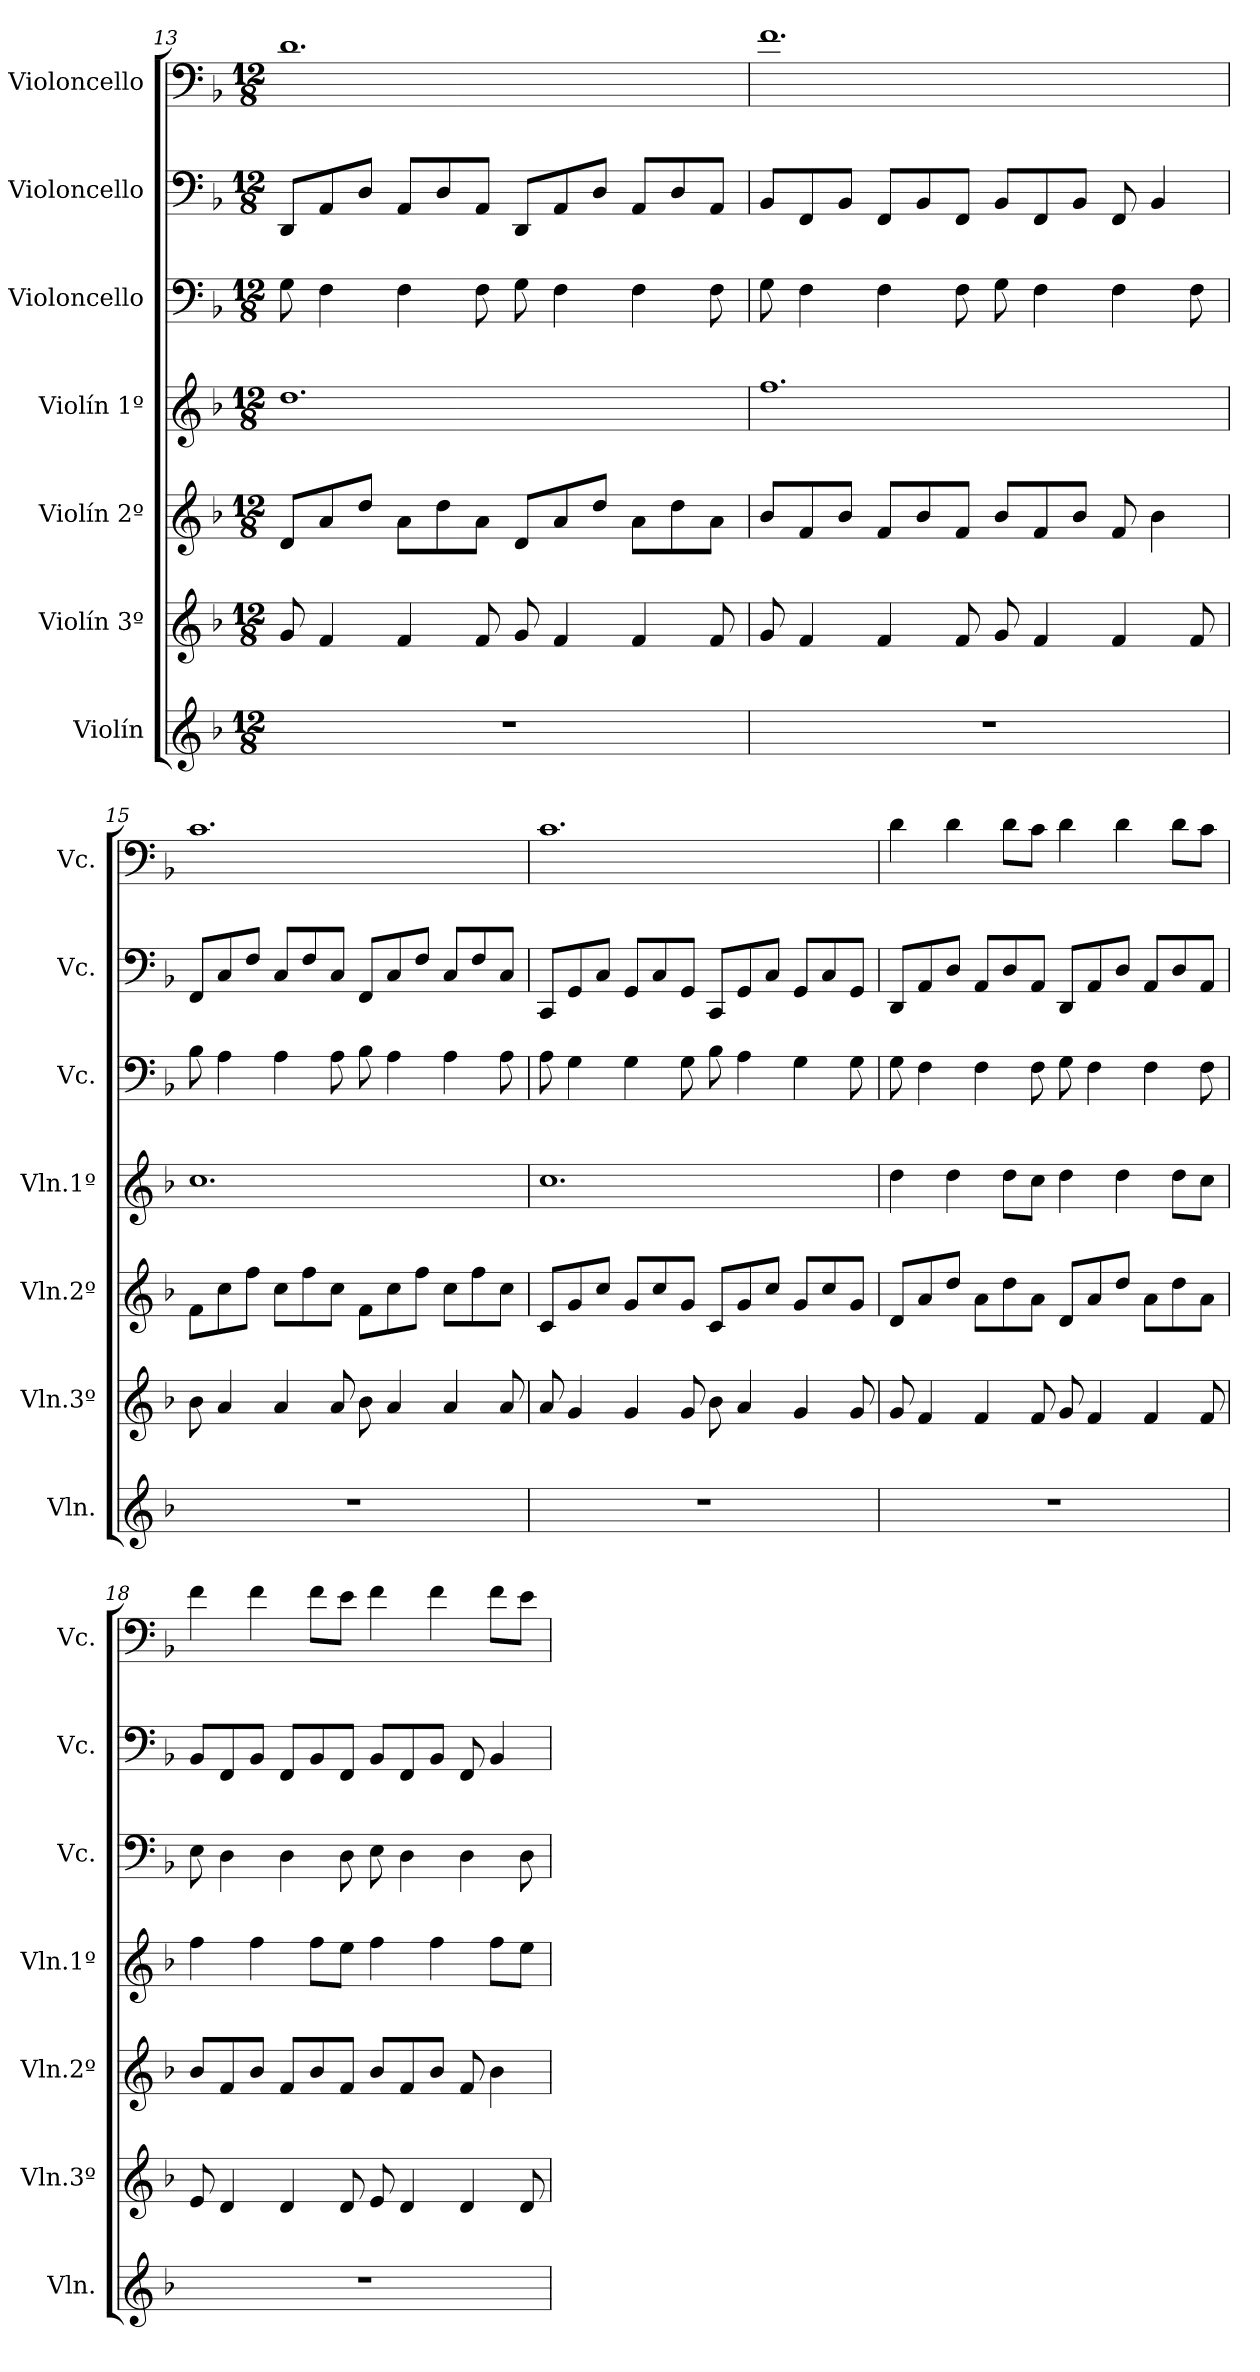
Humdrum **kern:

**kern	**kern	**kern	**kern	**kern	**kern	**kern
*part7	*part6	*part5	*part4	*part3	*part2	*part1
*staff7	*staff6	*staff5	*staff4	*staff3	*staff2	*staff1
*I"Violín	*I"Violín 3º	*I"Violín 2º	*I"Violín 1º	*I"Violoncello	*I"Violoncello	*I"Violoncello
*I'Vln.	*I'Vln.3º	*I'Vln.2º	*I'Vln.1º	*I'Vc.	*I'Vc.	*I'Vc.
!!LO:PB:g=z
*clefG2	*clefG2	*clefG2	*clefG2	*clefF4	*clefF4	*clefF4
*k[b-]	*k[b-]	*k[b-]	*k[b-]	*k[b-]	*k[b-]	*k[b-]
*M12/8	*M12/8	*M12/8	*M12/8	*M12/8	*M12/8	*M12/8
=13	=13	=13	=13	=13	=13	=13
1.r	8g/	8d/L	1.dd	8G\	8DD/L	1.d
.	4f/	8a/	.	4F\	8AA/	.
.	.	8dd/J	.	.	8D/J	.
.	4f/	8a\L	.	4F\	8AA/L	.
.	.	8dd\	.	.	8D/	.
.	8f/	8a\J	.	8F\	8AA/J	.
.	8g/	8d/L	.	8G\	8DD/L	.
.	4f/	8a/	.	4F\	8AA/	.
.	.	8dd/J	.	.	8D/J	.
.	4f/	8a\L	.	4F\	8AA/L	.
.	.	8dd\	.	.	8D/	.
.	8f/	8a\J	.	8F\	8AA/J	.
=14	=14	=14	=14	=14	=14	=14
1.r	8g/	8b-/L	1.ff	8G\	8BB-/L	1.f
.	4f/	8f/	.	4F\	8FF/	.
.	.	8b-/J	.	.	8BB-/J	.
.	4f/	8f/L	.	4F\	8FF/L	.
.	.	8b-/	.	.	8BB-/	.
.	8f/	8f/J	.	8F\	8FF/J	.
.	8g/	8b-/L	.	8G\	8BB-/L	.
.	4f/	8f/	.	4F\	8FF/	.
.	.	8b-/J	.	.	8BB-/J	.
.	4f/	8f/	.	4F\	8FF/	.
.	.	4b-\	.	.	4BB-/	.
.	8f/	.	.	8F\	.	.
=15	=15	=15	=15	=15	=15	=15
1.r	8b-\	8f\L	1.cc	8B-\	8FF/L	1.c
.	4a/	8cc\	.	4A\	8C/	.
.	.	8ff\J	.	.	8F/J	.
.	4a/	8cc\L	.	4A\	8C/L	.
.	.	8ff\	.	.	8F/	.
.	8a/	8cc\J	.	8A\	8C/J	.
.	8b-\	8f\L	.	8B-\	8FF/L	.
.	4a/	8cc\	.	4A\	8C/	.
.	.	8ff\J	.	.	8F/J	.
.	4a/	8cc\L	.	4A\	8C/L	.
.	.	8ff\	.	.	8F/	.
.	8a/	8cc\J	.	8A\	8C/J	.
!!LO:LB:g=z
=16	=16	=16	=16	=16	=16	=16
1.r	8a/	8c/L	1.cc	8A\	8CC/L	1.c
.	4g/	8g/	.	4G\	8GG/	.
.	.	8cc/J	.	.	8C/J	.
.	4g/	8g/L	.	4G\	8GG/L	.
.	.	8cc/	.	.	8C/	.
.	8g/	8g/J	.	8G\	8GG/J	.
.	8b-\	8c/L	.	8B-\	8CC/L	.
.	4a/	8g/	.	4A\	8GG/	.
.	.	8cc/J	.	.	8C/J	.
.	4g/	8g/L	.	4G\	8GG/L	.
.	.	8cc/	.	.	8C/	.
.	8g/	8g/J	.	8G\	8GG/J	.
=17	=17	=17	=17	=17	=17	=17
1.r	8g/	8d/L	4dd\	8G\	8DD/L	4d\
.	4f/	8a/	.	4F\	8AA/	.
.	.	8dd/J	4dd\	.	8D/J	4d\
.	4f/	8a\L	.	4F\	8AA/L	.
.	.	8dd\	8dd\L	.	8D/	8d\L
.	8f/	8a\J	8cc\J	8F\	8AA/J	8c\J
.	8g/	8d/L	4dd\	8G\	8DD/L	4d\
.	4f/	8a/	.	4F\	8AA/	.
.	.	8dd/J	4dd\	.	8D/J	4d\
.	4f/	8a\L	.	4F\	8AA/L	.
.	.	8dd\	8dd\L	.	8D/	8d\L
.	8f/	8a\J	8cc\J	8F\	8AA/J	8c\J
=18	=18	=18	=18	=18	=18	=18
1.r	8e/	8b-/L	4ff\	8E\	8BB-/L	4f\
.	4d/	8f/	.	4D\	8FF/	.
.	.	8b-/J	4ff\	.	8BB-/J	4f\
.	4d/	8f/L	.	4D\	8FF/L	.
.	.	8b-/	8ff\L	.	8BB-/	8f\L
.	8d/	8f/J	8ee\J	8D\	8FF/J	8e\J
.	8e/	8b-/L	4ff\	8E\	8BB-/L	4f\
.	4d/	8f/	.	4D\	8FF/	.
.	.	8b-/J	4ff\	.	8BB-/J	4f\
.	4d/	8f/	.	4D\	8FF/	.
.	.	4b-\	8ff\L	.	4BB-/	8f\L
.	8d/	.	8ee\J	8D\	.	8e\J
=	=	=	=	=	=	=
*-	*-	*-	*-	*-	*-	*-
